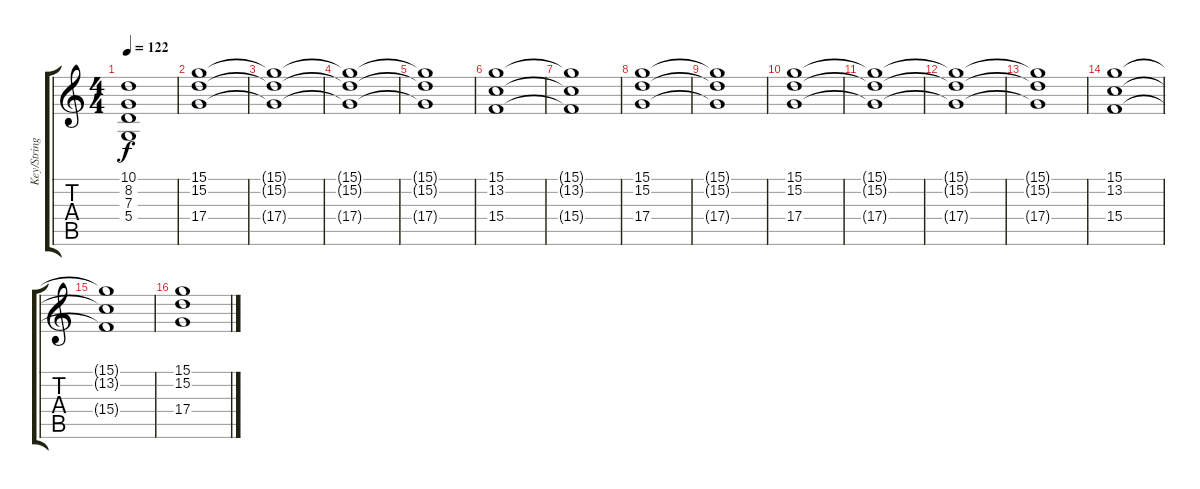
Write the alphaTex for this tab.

\track ("Key/Strings" "Key/String") {instrument lead2sawtooth}
\staff {score tabs}
\tuning (E4 B3 G3 D3 A2 E2) {hide}
\ts (4 4)
\tempo 122
\clef g2
\ks c
(10.1{t} 8.2{t} 7.3{t} 5.4{t}).1{dy f} |
(15.1 15.2 17.4).1 |
(15.1{t} 15.2{t} 17.4{t}).1 |
(15.1{t} 15.2{t} 17.4{t}).1 |
(15.1{t} 15.2{t} 17.4{t}).1 |
(15.1 13.2 15.4).1 |
(15.1{t} 13.2{t} 15.4{t}).1 |
(15.1 15.2 17.4).1 |
(15.1{t} 15.2{t} 17.4{t}).1 |
(15.1 15.2 17.4).1 |
(15.1{t} 15.2{t} 17.4{t}).1 |
(15.1{t} 15.2{t} 17.4{t}).1 |
(15.1{t} 15.2{t} 17.4{t}).1 |
(15.1 13.2 15.4).1 |
(15.1{t} 13.2{t} 15.4{t}).1 |
(15.1 15.2 17.4).1
